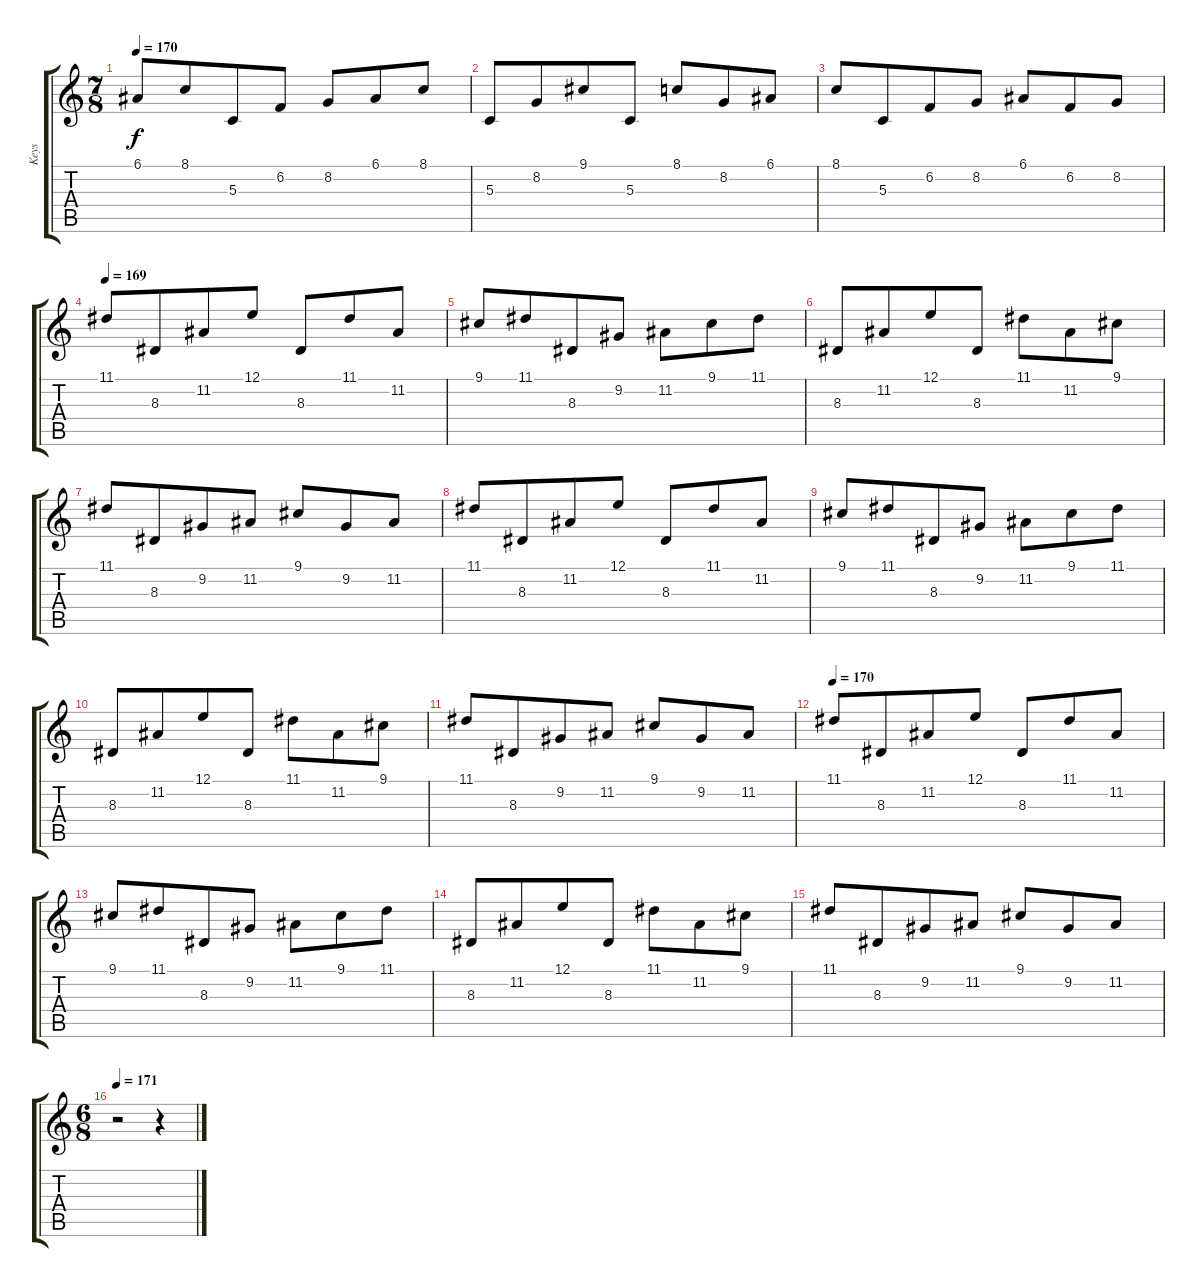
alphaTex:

\track ("Keys" "Keys") {instrument pad2warm}
\staff {score tabs}
\tuning (E4 B3 G3 D3 A2 E2) {hide}
\ts (7 8)
\tempo 170
\clef g2
\ks c
6.1.8{dy f} 8.1.8 5.3.8 6.2.8 8.2.8 6.1.8 8.1.8 |
5.3.8 8.2.8 9.1.8 5.3.8 8.1.8 8.2.8 6.1.8 |
8.1.8 5.3.8 6.2.8 8.2.8 6.1.8 6.2.8 8.2.8 |
\tempo 169
11.1.8 8.3.8 11.2.8 12.1.8 8.3.8 11.1.8 11.2.8 |
9.1.8 11.1.8 8.3.8 9.2.8 11.2.8 9.1.8 11.1.8 |
8.3.8 11.2.8 12.1.8 8.3.8 11.1.8 11.2.8 9.1.8 |
11.1.8 8.3.8 9.2.8 11.2.8 9.1.8 9.2.8 11.2.8 |
11.1.8 8.3.8 11.2.8 12.1.8 8.3.8 11.1.8 11.2.8 |
9.1.8 11.1.8 8.3.8 9.2.8 11.2.8 9.1.8 11.1.8 |
8.3.8 11.2.8 12.1.8 8.3.8 11.1.8 11.2.8 9.1.8 |
11.1.8 8.3.8 9.2.8 11.2.8 9.1.8 9.2.8 11.2.8 |
\tempo 170
11.1.8 8.3.8 11.2.8 12.1.8 8.3.8 11.1.8 11.2.8 |
9.1.8 11.1.8 8.3.8 9.2.8 11.2.8 9.1.8 11.1.8 |
8.3.8 11.2.8 12.1.8 8.3.8 11.1.8 11.2.8 9.1.8 |
11.1.8 8.3.8 9.2.8 11.2.8 9.1.8 9.2.8 11.2.8 |
\ts (6 8)
\tempo 171
r.2 r.4
